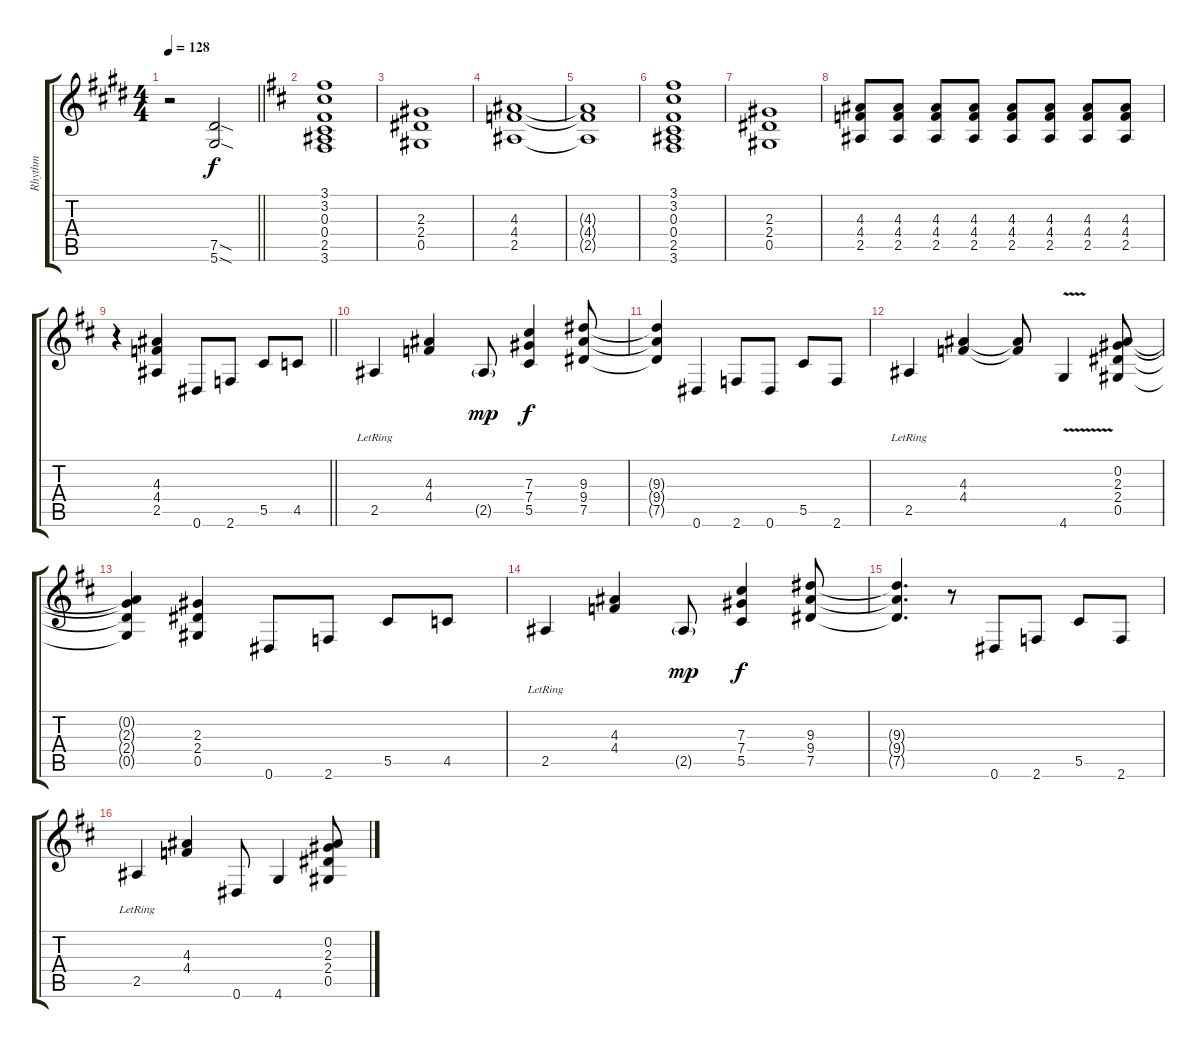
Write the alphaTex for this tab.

\track ("Rhythm" "Rhythm") {instrument overdrivenguitar}
\staff {score tabs}
\tuning (Eb4 Bb3 Gb3 Db3 Ab2 Eb2) {hide}
\ts (4 4)
\tempo 128
\clef g2
\barLineRight lightlight
\ks c#minor
r.2{dy f} (7.5{sod} 5.6{sod}).2 |
\ks d
(3.1 3.2 0.3 0.4 2.5 3.6).1 |
(2.3 2.4 0.5).1 |
(4.3 4.4 2.5).1 |
(4.3{t} 4.4{t} 2.5{t}).1 |
(3.1 3.2 0.3 0.4 2.5 3.6).1 |
(2.3 2.4 0.5).1 |
(4.3 4.4 2.5).8 (4.3 4.4 2.5).8 (4.3 4.4 2.5).8 (4.3 4.4 2.5).8 (4.3 4.4 2.5).8 (4.3 4.4 2.5).8 (4.3 4.4 2.5).8 (4.3 4.4 2.5).8 |
\barLineRight lightlight
r.4 (4.3 4.4 2.5).4 0.6.8 2.6.8 5.5.8 4.5.8 |
2.5{lr}.4 (4.3 4.4).4 2.5{g}.8{dy mp} (7.3 7.4 5.5).4{dy f} (9.3 9.4 7.5).8 |
(9.3{t} 9.4{t} 7.5{t}).4 0.6.4 2.6.8 0.6.8 5.5.8 2.6.8 |
2.5{lr}.4 (4.3 4.4).4 (4.3{t} 4.4{t}).8 4.6{v}.4 (0.2 2.3 2.4 0.5).8 |
(0.2{t} 2.3{t} 2.4{t} 0.5{t}).4 (2.3 2.4 0.5).4 0.6.8 2.6.8 5.5.8 4.5.8 |
2.5{lr}.4 (4.3 4.4).4 2.5{g}.8{dy mp} (7.3 7.4 5.5).4{dy f} (9.3 9.4 7.5).8 |
(9.3{t} 9.4{t} 7.5{t}).4{d} r.8 0.6.8 2.6.8 5.5.8 2.6.8 |
2.5{lr}.4 (4.3 4.4).4 0.6.8 4.6.4 (0.2 2.3 2.4 0.5).8
